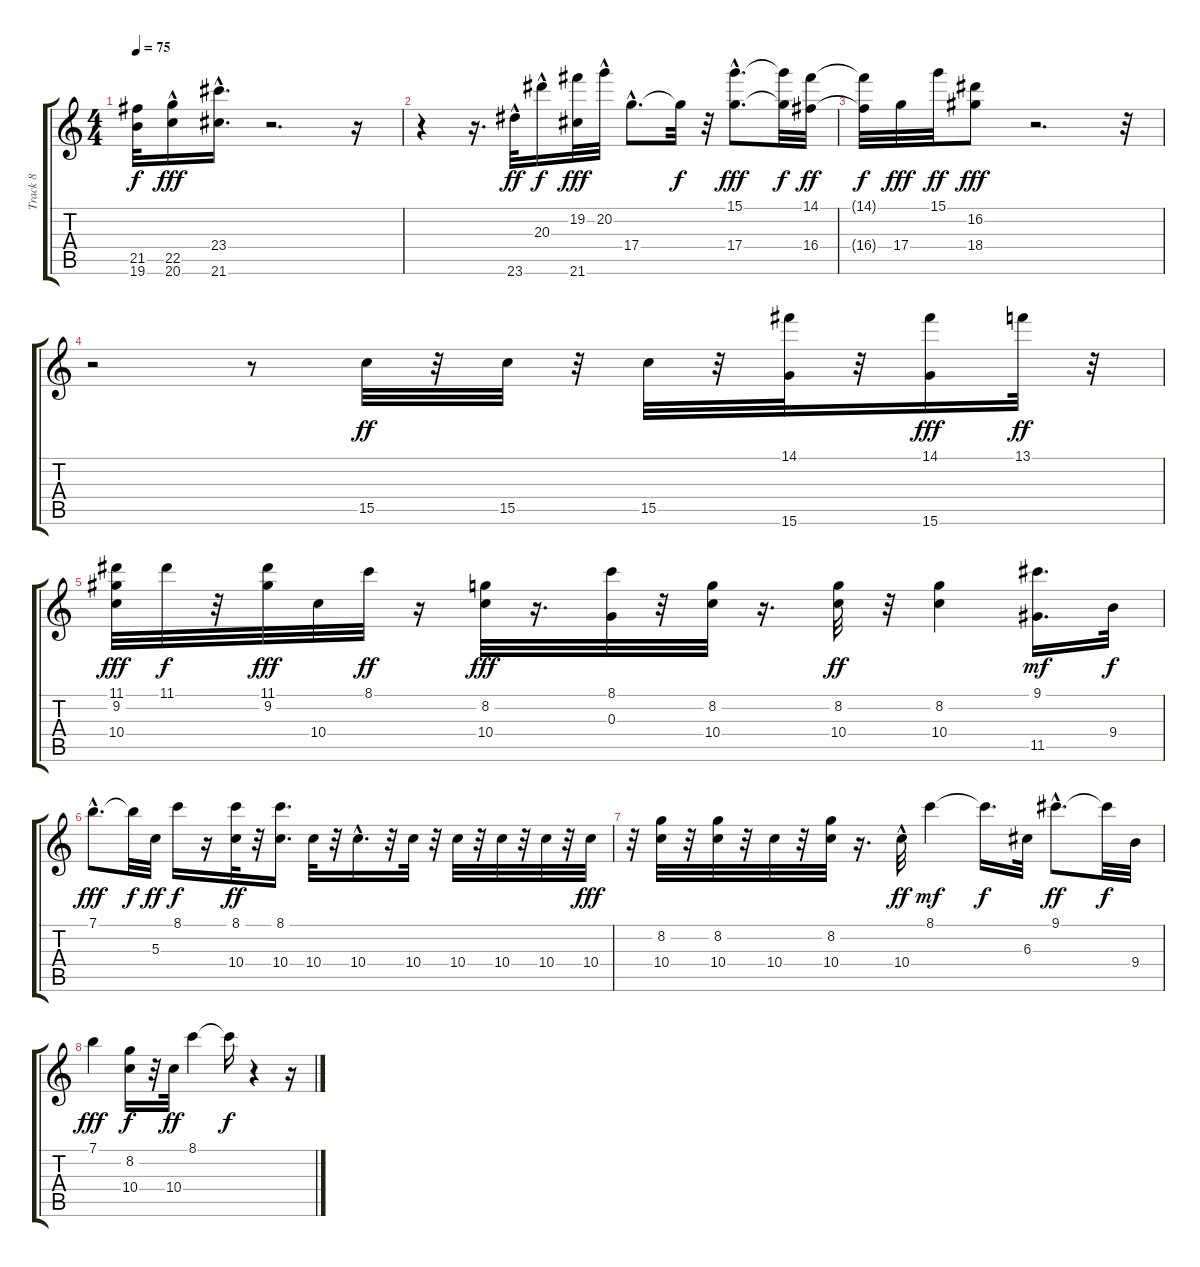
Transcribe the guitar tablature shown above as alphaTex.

\track ("Track 8" "Track 8") {instrument acousticguitarnylon}
\staff {score tabs}
\tuning (E4 B3 G3 D3 A2 E2) {hide}
\ts (4 4)
\tempo 75
\clef g2
\ks c
(21.5{t} 19.6{t}).32{dy f} (22.5 20.6{hac}).16{dy fff} (23.4{hac} 21.6{hac}).16{d} r.2{d} r.16 |
r.4 r.16{d} 23.6{hac}.32{dy ff} 20.3{hac}.16{dy f} (19.2 21.6).32{dy fff} 20.2{hac}.32 17.4{hac}.8{d} 17.4{t}.32{dy f} r.32 (15.1{hac} 17.4{hac}).8{d dy fff} (15.1{t} 17.4{t}).32{dy f} (14.1 16.4).32{dy ff} |
(14.1{t} 16.4{t}).32{dy f} 17.4.32{dy fff} 15.1.32{dy ff} (16.2 18.4).8{dy fff} r.2{d} r.32 |
r.2 r.8 15.5.32{dy ff} r.32 15.5.32 r.32 15.5.32 r.32 (14.1 15.6).32 r.32 (14.1 15.6).16{dy fff} 13.1.32{dy ff} r.32 |
(11.1 9.2 10.4).32{dy fff} 11.1.32{dy f} r.32 (11.1 9.2).32{dy fff} 10.4.32 8.1.32{dy ff} r.16 (8.2 10.4).32{dy fff} r.16{d} (8.1 0.3).32 r.32 (8.2 10.4).32 r.16{d} (8.2 10.4).32{dy ff} r.32 (8.2 10.4).4 (9.1 11.5).16{d dy mf} 9.4.32{dy f} |
7.1{hac}.8{d dy fff} 7.1{t}.32{dy f} 5.3.32{dy ff} 8.1.16{dy f} r.16 (8.1 10.4).32{dy ff} r.32 (8.1 10.4).16{d} 10.4.32 r.32 10.4{hac}.16{d} r.32 10.4.32 r.32 10.4.32 r.32 10.4.32 r.32 10.4.32 r.32 10.4.32{dy fff} |
r.32 (8.2 10.4).32 r.32 (8.2 10.4).32 r.32 10.4.32 r.32 (8.2 10.4).32 r.16{d} 10.4{hac}.32{dy ff} 8.1.4{dy mf} 8.1{t}.16{d dy f} 6.3.32 9.1{hac}.8{d dy ff} 9.1{t}.32{dy f} 9.4.32 |
7.1.4{dy fff} (8.2 10.4).16{dy f} r.32 10.4.32{dy ff} 8.1.4 8.1{t}.16{dy f} r.4 r.16
